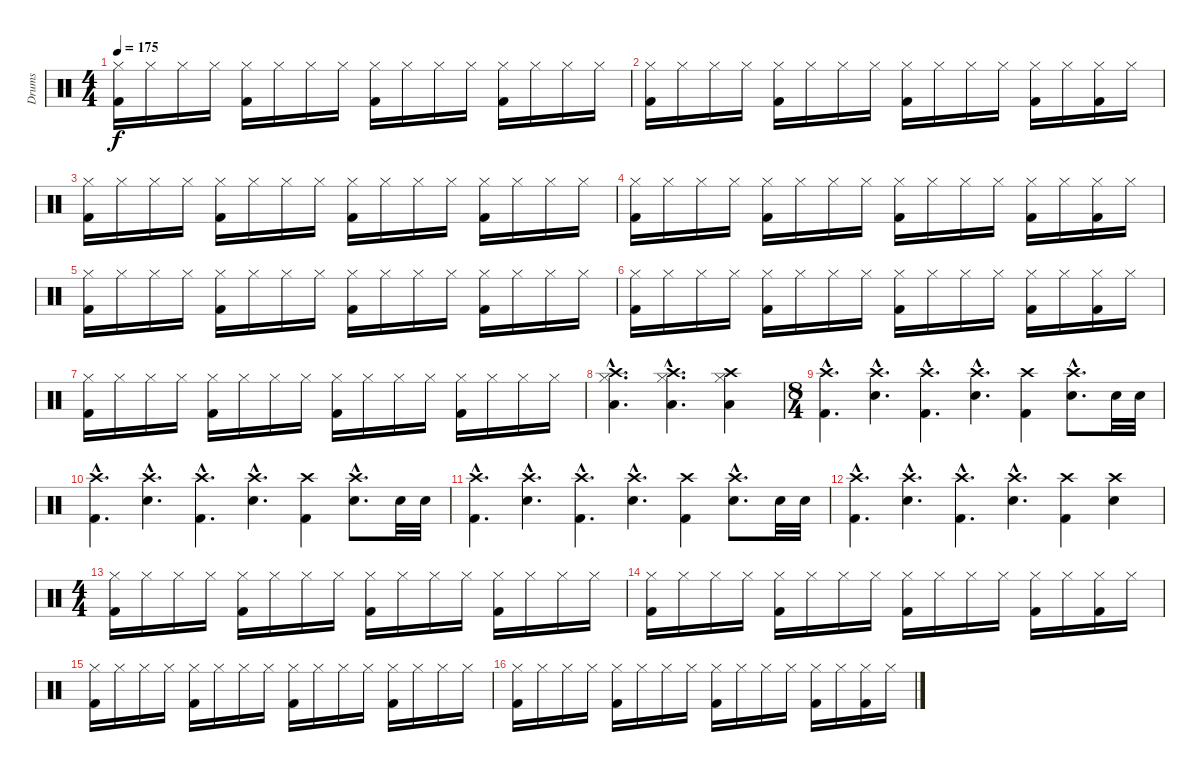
\track ("Drums" "Drums") {instrument percussion}
\staff {score}
\articulation defaults
\ts (4 4)
\tempo 175
\clef neutral
\ks c
("Hi-Hat (closed)" "Kick (hit) 2").16{dy f} "Hi-Hat (closed)".16 "Hi-Hat (closed)".16 "Hi-Hat (closed)".16 ("Hi-Hat (closed)" "Kick (hit) 2").16 "Hi-Hat (closed)".16 "Hi-Hat (closed)".16 "Hi-Hat (closed)".16 ("Hi-Hat (closed)" "Kick (hit) 2").16 "Hi-Hat (closed)".16 "Hi-Hat (closed)".16 "Hi-Hat (closed)".16 ("Hi-Hat (closed)" "Kick (hit) 2").16 "Hi-Hat (closed)".16 "Hi-Hat (closed)".16 "Hi-Hat (closed)".16 |
("Hi-Hat (closed)" "Kick (hit) 2").16 "Hi-Hat (closed)".16 "Hi-Hat (closed)".16 "Hi-Hat (closed)".16 ("Hi-Hat (closed)" "Kick (hit) 2").16 "Hi-Hat (closed)".16 "Hi-Hat (closed)".16 "Hi-Hat (closed)".16 ("Hi-Hat (closed)" "Kick (hit) 2").16 "Hi-Hat (closed)".16 "Hi-Hat (closed)".16 "Hi-Hat (closed)".16 ("Hi-Hat (closed)" "Kick (hit) 2").16 "Hi-Hat (closed)".16 ("Hi-Hat (closed)" "Kick (hit) 2").16 "Hi-Hat (closed)".16 |
("Hi-Hat (closed)" "Kick (hit) 2").16 "Hi-Hat (closed)".16 "Hi-Hat (closed)".16 "Hi-Hat (closed)".16 ("Hi-Hat (closed)" "Kick (hit) 2").16 "Hi-Hat (closed)".16 "Hi-Hat (closed)".16 "Hi-Hat (closed)".16 ("Hi-Hat (closed)" "Kick (hit) 2").16 "Hi-Hat (closed)".16 "Hi-Hat (closed)".16 "Hi-Hat (closed)".16 ("Hi-Hat (closed)" "Kick (hit) 2").16 "Hi-Hat (closed)".16 "Hi-Hat (closed)".16 "Hi-Hat (closed)".16 |
("Hi-Hat (closed)" "Kick (hit) 2").16 "Hi-Hat (closed)".16 "Hi-Hat (closed)".16 "Hi-Hat (closed)".16 ("Hi-Hat (closed)" "Kick (hit) 2").16 "Hi-Hat (closed)".16 "Hi-Hat (closed)".16 "Hi-Hat (closed)".16 ("Hi-Hat (closed)" "Kick (hit) 2").16 "Hi-Hat (closed)".16 "Hi-Hat (closed)".16 "Hi-Hat (closed)".16 ("Hi-Hat (closed)" "Kick (hit) 2").16 "Hi-Hat (closed)".16 ("Hi-Hat (closed)" "Kick (hit) 2").16 "Hi-Hat (closed)".16 |
("Hi-Hat (closed)" "Kick (hit) 2").16 "Hi-Hat (closed)".16 "Hi-Hat (closed)".16 "Hi-Hat (closed)".16 ("Hi-Hat (closed)" "Kick (hit) 2").16 "Hi-Hat (closed)".16 "Hi-Hat (closed)".16 "Hi-Hat (closed)".16 ("Hi-Hat (closed)" "Kick (hit) 2").16 "Hi-Hat (closed)".16 "Hi-Hat (closed)".16 "Hi-Hat (closed)".16 ("Hi-Hat (closed)" "Kick (hit) 2").16 "Hi-Hat (closed)".16 "Hi-Hat (closed)".16 "Hi-Hat (closed)".16 |
("Hi-Hat (closed)" "Kick (hit) 2").16 "Hi-Hat (closed)".16 "Hi-Hat (closed)".16 "Hi-Hat (closed)".16 ("Hi-Hat (closed)" "Kick (hit) 2").16 "Hi-Hat (closed)".16 "Hi-Hat (closed)".16 "Hi-Hat (closed)".16 ("Hi-Hat (closed)" "Kick (hit) 2").16 "Hi-Hat (closed)".16 "Hi-Hat (closed)".16 "Hi-Hat (closed)".16 ("Hi-Hat (closed)" "Kick (hit) 2").16 "Hi-Hat (closed)".16 ("Hi-Hat (closed)" "Kick (hit) 2").16 "Hi-Hat (closed)".16 |
("Hi-Hat (closed)" "Kick (hit) 2").16 "Hi-Hat (closed)".16 "Hi-Hat (closed)".16 "Hi-Hat (closed)".16 ("Hi-Hat (closed)" "Kick (hit) 2").16 "Hi-Hat (closed)".16 "Hi-Hat (closed)".16 "Hi-Hat (closed)".16 ("Hi-Hat (closed)" "Kick (hit) 2").16 "Hi-Hat (closed)".16 "Hi-Hat (closed)".16 "Hi-Hat (closed)".16 ("Hi-Hat (closed)" "Kick (hit) 2").16 "Hi-Hat (closed)".16 "Hi-Hat (closed)".16 "Hi-Hat (closed)".16 |
("Crash high (hit)"{hac} "Hi-Hat (closed)"{hac} "Low Tom (hit)"{hac}).4{d} ("Crash high (hit)"{hac} "Hi-Hat (closed)"{hac} "Low Tom (hit)"{hac}).4{d} ("Crash high (hit)" "Hi-Hat (closed)" "Low Tom (hit)").4 |
\ts (8 4)
("Crash high (hit)"{hac} "Kick (hit) 2"{hac}).4{d} ("Crash high (hit)"{hac} "Electric Snare (hit)"{hac}).4{d} ("Crash high (hit)"{hac} "Kick (hit) 2"{hac}).4{d} ("Crash high (hit)"{hac} "Electric Snare (hit)"{hac}).4{d} ("Crash high (hit)" "Kick (hit) 2").4 ("Crash high (hit)"{hac} "Electric Snare (hit)"{hac}).8{d} "Electric Snare (hit)".32 "Electric Snare (hit)".32 |
("Crash high (hit)"{hac} "Kick (hit) 2"{hac}).4{d} ("Crash high (hit)"{hac} "Electric Snare (hit)"{hac}).4{d} ("Crash high (hit)"{hac} "Kick (hit) 2"{hac}).4{d} ("Crash high (hit)"{hac} "Electric Snare (hit)"{hac}).4{d} ("Crash high (hit)" "Kick (hit) 2").4 ("Crash high (hit)"{hac} "Electric Snare (hit)"{hac}).8{d} "Electric Snare (hit)".32 "Electric Snare (hit)".32 |
("Crash high (hit)"{hac} "Kick (hit) 2"{hac}).4{d} ("Crash high (hit)"{hac} "Electric Snare (hit)"{hac}).4{d} ("Crash high (hit)"{hac} "Kick (hit) 2"{hac}).4{d} ("Crash high (hit)"{hac} "Electric Snare (hit)"{hac}).4{d} ("Crash high (hit)" "Kick (hit) 2").4 ("Crash high (hit)"{hac} "Electric Snare (hit)"{hac}).8{d} "Electric Snare (hit)".32 "Electric Snare (hit)".32 |
("Crash high (hit)"{hac} "Kick (hit) 2"{hac}).4{d} ("Crash high (hit)"{hac} "Electric Snare (hit)"{hac}).4{d} ("Crash high (hit)"{hac} "Kick (hit) 2"{hac}).4{d} ("Crash high (hit)"{hac} "Electric Snare (hit)"{hac}).4{d} ("Crash high (hit)" "Kick (hit) 2").4 ("Crash high (hit)" "Electric Snare (hit)").4 |
\ts (4 4)
("Hi-Hat (closed)" "Kick (hit) 2").16 "Hi-Hat (closed)".16 "Hi-Hat (closed)".16 "Hi-Hat (closed)".16 ("Hi-Hat (closed)" "Kick (hit) 2").16 "Hi-Hat (closed)".16 "Hi-Hat (closed)".16 "Hi-Hat (closed)".16 ("Hi-Hat (closed)" "Kick (hit) 2").16 "Hi-Hat (closed)".16 "Hi-Hat (closed)".16 "Hi-Hat (closed)".16 ("Hi-Hat (closed)" "Kick (hit) 2").16 "Hi-Hat (closed)".16 "Hi-Hat (closed)".16 "Hi-Hat (closed)".16 |
("Hi-Hat (closed)" "Kick (hit) 2").16 "Hi-Hat (closed)".16 "Hi-Hat (closed)".16 "Hi-Hat (closed)".16 ("Hi-Hat (closed)" "Kick (hit) 2").16 "Hi-Hat (closed)".16 "Hi-Hat (closed)".16 "Hi-Hat (closed)".16 ("Hi-Hat (closed)" "Kick (hit) 2").16 "Hi-Hat (closed)".16 "Hi-Hat (closed)".16 "Hi-Hat (closed)".16 ("Hi-Hat (closed)" "Kick (hit) 2").16 "Hi-Hat (closed)".16 ("Hi-Hat (closed)" "Kick (hit) 2").16 "Hi-Hat (closed)".16 |
("Hi-Hat (closed)" "Kick (hit) 2").16 "Hi-Hat (closed)".16 "Hi-Hat (closed)".16 "Hi-Hat (closed)".16 ("Hi-Hat (closed)" "Kick (hit) 2").16 "Hi-Hat (closed)".16 "Hi-Hat (closed)".16 "Hi-Hat (closed)".16 ("Hi-Hat (closed)" "Kick (hit) 2").16 "Hi-Hat (closed)".16 "Hi-Hat (closed)".16 "Hi-Hat (closed)".16 ("Hi-Hat (closed)" "Kick (hit) 2").16 "Hi-Hat (closed)".16 "Hi-Hat (closed)".16 "Hi-Hat (closed)".16 |
("Hi-Hat (closed)" "Kick (hit) 2").16 "Hi-Hat (closed)".16 "Hi-Hat (closed)".16 "Hi-Hat (closed)".16 ("Hi-Hat (closed)" "Kick (hit) 2").16 "Hi-Hat (closed)".16 "Hi-Hat (closed)".16 "Hi-Hat (closed)".16 ("Hi-Hat (closed)" "Kick (hit) 2").16 "Hi-Hat (closed)".16 "Hi-Hat (closed)".16 "Hi-Hat (closed)".16 ("Hi-Hat (closed)" "Kick (hit) 2").16 "Hi-Hat (closed)".16 ("Hi-Hat (closed)" "Kick (hit) 2").16 "Hi-Hat (closed)".16
